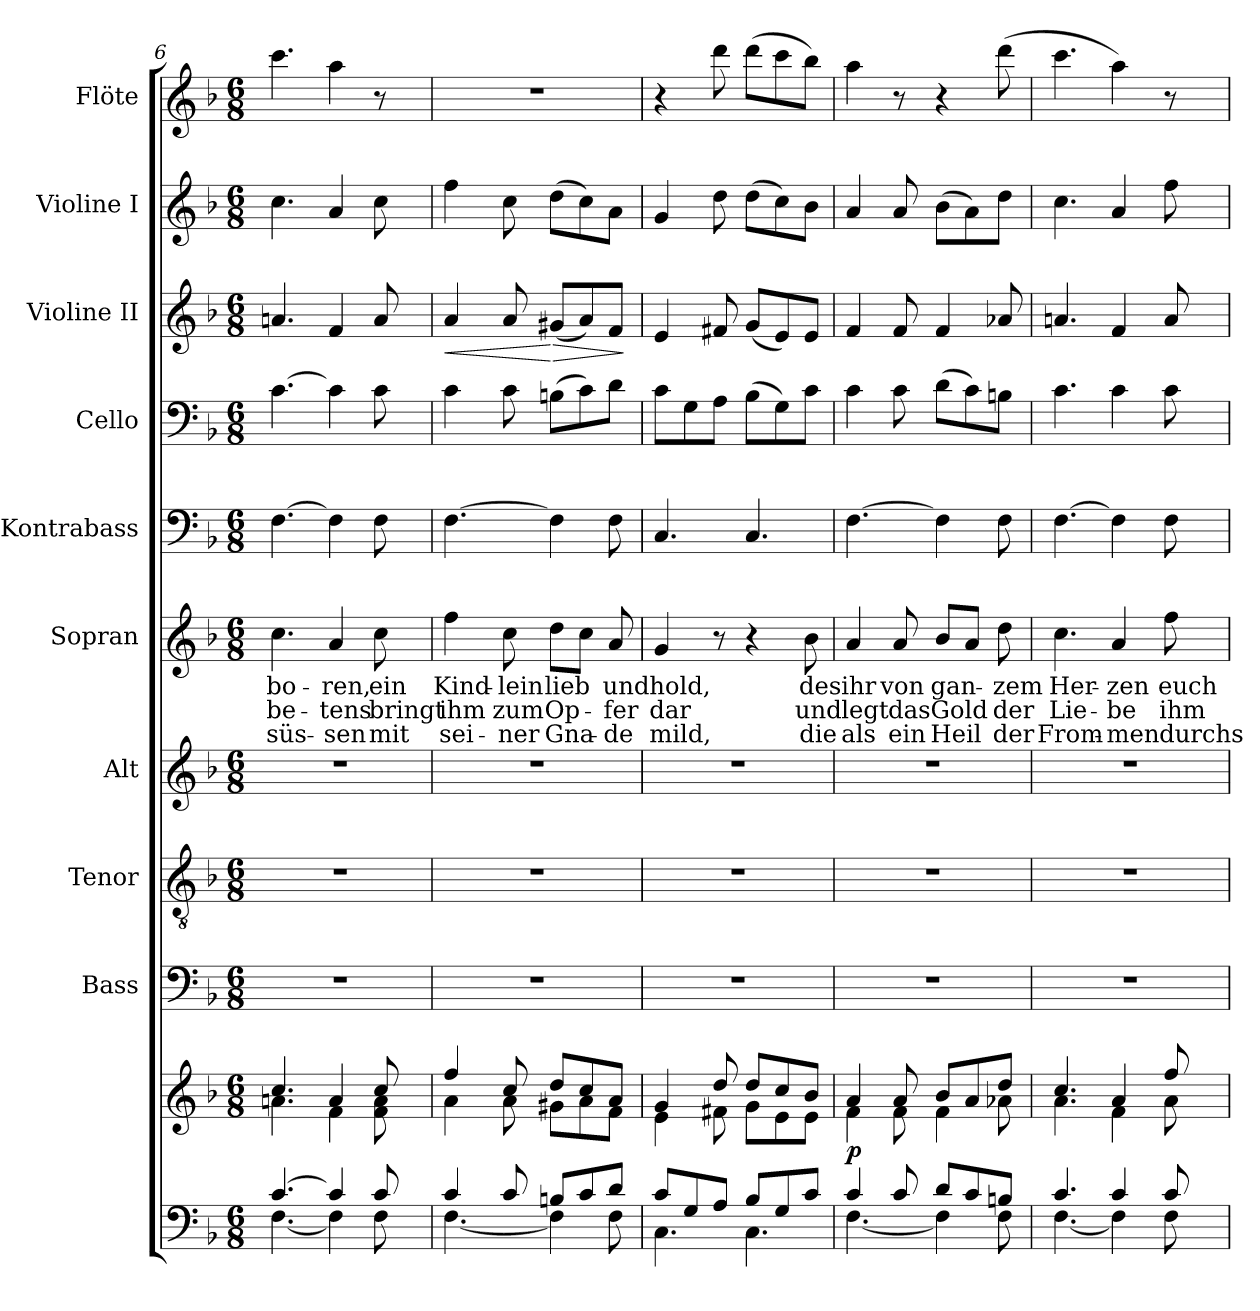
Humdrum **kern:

**kern	**kern	**dynam	**kern	**kern	**kern	**kern	**text	**text	**text	**kern	**kern	**kern	**dynam	**kern	**kern
*part10	*part10	*part10	*part9	*part8	*part7	*part6	*part6	*part6	*part6	*part5	*part4	*part3	*part3	*part2	*part1
*staff11	*staff10	*staff10/11	*staff9	*staff8	*staff7	*staff6	*staff6	*staff6	*staff6	*staff5	*staff4	*staff3	*staff3	*staff2	*staff1
*	*	*	*I"Bass	*I"Tenor	*I"Alt	*I"Sopran	*	*	*	*I"Kontrabass	*I"Cello	*I"Violine II	*	*I"Violine I	*I"Flöte
*	*	*	*I'B.	*I'T.	*I'A.	*I'S.	*	*	*	*I'Kb.	*	*I'Vl. II	*	*I'Vl. I	*I'Fl.
!!LO:PB:g=z
*clefF4	*clefG2	*	*clefF4	*clefGv2	*clefG2	*clefG2	*	*	*	*clefF4	*clefF4	*clefG2	*	*clefG2	*clefG2
*	*	*	*	*	*	*	*	*	*	*ITrd7c12	*	*	*	*	*
*k[b-]	*k[b-]	*	*k[b-]	*k[b-]	*k[b-]	*k[b-]	*	*	*	*k[b-]	*k[b-]	*k[b-]	*	*k[b-]	*k[b-]
*F:	*F:	*	*F:	*F:	*F:	*F:	*	*	*	*F:	*F:	*F:	*	*F:	*F:
*M6/8	*M6/8	*	*M6/8	*M6/8	*M6/8	*M6/8	*	*	*	*M6/8	*M6/8	*M6/8	*	*M6/8	*M6/8
=6	=6	=6	=6	=6	=6	=6	=6	=6	=6	=6	=6	=6	=6	=6	=6
*^	*^	*	*	*	*	*	*	*	*	*	*	*	*	*	*
!	!	!	!	!	!	!	!	!	!LO:LY:b	!LO:LY:b	!LO:LY:b	!	!	!	!	!	!
[>4.c/	[<4.F\	4.cc/	4.an\	.	2.r	2.r	2.r	4.cc\	-bo-	be-	-süs-	[4.FF\	[4.c\	4.an/	.	4.cc\	4.ccc\
!	!	!	!	!	!	!	!	!	!LO:LY:b	!LO:LY:b	!LO:LY:b	!	!	!	!	!	!
4c/]	4F\]	4a/	4f\	.	.	.	.	4a/	-ren,	-tens	-sen	4FF\]	4c\]	4f/	.	4a/	4aa\
!	!	!	!	!	!	!	!	!	!LO:LY:b	!LO:LY:b	!LO:LY:b	!	!	!	!	!	!
8c/	8F\	8cc/	8f\ 8a\	.	.	.	.	8cc\	ein	bringt	mit	8FF\	8c\	8a/	.	8cc\	8r
=7	=7	=7	=7	=7	=7	=7	=7	=7	=7	=7	=7	=7	=7	=7	=7	=7	=7
!	!	!	!	!	!	!	!	!	!LO:LY:b	!LO:LY:b	!LO:LY:b	!	!	!	!LO:HP:b	!	!
4c/	[<4.F\	4ff/	4a\	.	2.r	2.r	2.r	4ff\	Kind-	ihm	sei-	[4.FF\	4c\	4a/	<	4ff\	2.r
!	!	!	!	!	!	!	!	!	!LO:LY:b	!LO:LY:b	!LO:LY:b	!	!	!	!	!	!
8c/	.	8cc/	8a\	.	.	.	.	8cc\	-lein	zum	-ner	.	8c\	8a/	.	8cc\	.
!	!	!	!	!	!	!	!	!	!LO:LY:b	!LO:LY:b	!LO:LY:b	!	!	!	!LO:HP:n=1:b	!	!
8Bn/L	4F\]	8dd/L	8g#X\L	.	.	.	.	8dd\L	lieb	Op-	Gna-	4FF\]	(>8Bn\L	(<8g#X/L	[ >	(>8dd\L	.
8c/	.	8cc/	8a\	.	.	.	.	8cc\J	.	.	.	.	8c\)	8a/)	.	8cc\)	.
!	!	!	!	!	!	!	!	!	!LO:LY:b	!LO:LY:b	!LO:LY:b	!	!	!	!	!	!
8d/J	8F\	8a/J	8f\J	.	.	.	.	8a/	und	-fer	-de	8FF\	8d\J	8f/J	.	8a\J	.
*v	*v	*	*	*	*	*	*	*	*	*	*	*	*	*	*	*	*
*	*v	*v	*	*	*	*	*	*	*	*	*	*	*	*	*	*
.	.	.	.	.	.	.	.	.	.	.	.	.	]	.	.
=8	=8	=8	=8	=8	=8	=8	=8	=8	=8	=8	=8	=8	=8	=8	=8
*^	*^	*	*	*	*	*	*	*	*	*	*	*	*	*	*
!	!	!	!	!	!	!	!	!	!LO:LY:b	!LO:LY:b	!LO:LY:b	!	!	!	!	!	!
8c/L	4.C\	4g/	4e\	.	2.r	2.r	2.r	4g/	hold,	dar	mild,	4.CC/	8c\L	4e/	.	4g/	4r
8G/	.	.	.	.	.	.	.	.	.	.	.	.	8G\	.	.	.	.
8A/J	.	8dd/	8f#X\	.	.	.	.	8r	.	.	.	.	8A\J	8f#X/	.	8dd\	8ddd\
8B-/L	4.C\	8dd/L	8g\L	.	.	.	.	4r	.	.	.	4.CC/	(>8B-\L	(<8g/L	.	(>8dd\L	(>8ddd\L
8G/	.	8cc/	8e\	.	.	.	.	.	.	.	.	.	8G\)	8e/)	.	8cc\)	8ccc\
!	!	!	!	!	!	!	!	!	!LO:LY:b	!LO:LY:b	!LO:LY:b	!	!	!	!	!	!
8c/J	.	8b-/J	8e\J	.	.	.	.	8b-\	des	und	die	.	8c\J	8e/J	.	8b-\J	8bb-\J)
=9	=9	=9	=9	=9	=9	=9	=9	=9	=9	=9	=9	=9	=9	=9	=9	=9	=9
!	!	!	!	!LO:DY:b	!	!	!	!	!LO:LY:b	!LO:LY:b	!LO:LY:b	!	!	!	!	!	!
4c/	[<4.F\	4a/	4f\	p	2.r	2.r	2.r	4a/	ihr	legt	als	[4.FF\	4c\	4f/	.	4a/	4aa\
!	!	!	!	!	!	!	!	!	!LO:LY:b	!LO:LY:b	!LO:LY:b	!	!	!	!	!	!
8c/	.	8a/	8f\	.	.	.	.	8a/	von	das	ein	.	8c\	8f/	.	8a/	8r
!	!	!	!	!	!	!	!	!	!LO:LY:b	!LO:LY:b	!LO:LY:b	!	!	!	!	!	!
8d/L	4F\]	8b-/L	4f\	.	.	.	.	8b-/L	gan-	Gold	Heil	4FF\]	(>8d\L	4f/	.	(>8b-\L	4r
8c/	.	8a/	.	.	.	.	.	8a/J	.	.	.	.	8c\)	.	.	8a\)	.
!	!	!	!	!	!	!	!	!	!LO:LY:b	!LO:LY:b	!LO:LY:b	!	!	!	!	!	!
8Bn/J	8F\	8dd/J	8a-X\	.	.	.	.	8dd\	-zem	der	der	8FF\	8Bn\J	8a-X/	.	8dd\J	(>8ddd\
=10	=10	=10	=10	=10	=10	=10	=10	=10	=10	=10	=10	=10	=10	=10	=10	=10	=10
!	!	!	!	!	!	!	!	!	!LO:LY:b	!LO:LY:b	!LO:LY:b	!	!	!	!	!	!
4.c/	[<4.F\	4.cc/	4.a\	.	2.r	2.r	2.r	4.cc\	Her-	Lie-	From-	[4.FF\	4.c\	4.an/	.	4.cc\	4.ccc\
!	!	!	!	!	!	!	!	!	!LO:LY:b	!LO:LY:b	!LO:LY:b	!	!	!	!	!	!
4c/	4F\]	4a/	4f\	.	.	.	.	4a/	-zen	-be	-men	4FF\]	4c\	4f/	.	4a/	4aa\)
!	!	!	!	!	!	!	!	!	!LO:LY:b	!LO:LY:b	!LO:LY:b	!	!	!	!	!	!
8c/	8F\	8ff/	8a\	.	.	.	.	8ff\	euch	ihm	durchs	8FF\	8c\	8a/	.	8ff\	8r
*v	*v	*	*	*	*	*	*	*	*	*	*	*	*	*	*	*	*
*	*v	*v	*	*	*	*	*	*	*	*	*	*	*	*	*	*
=	=	=	=	=	=	=	=	=	=	=	=	=	=	=	=
*-	*-	*-	*-	*-	*-	*-	*-	*-	*-	*-	*-	*-	*-	*-	*-
